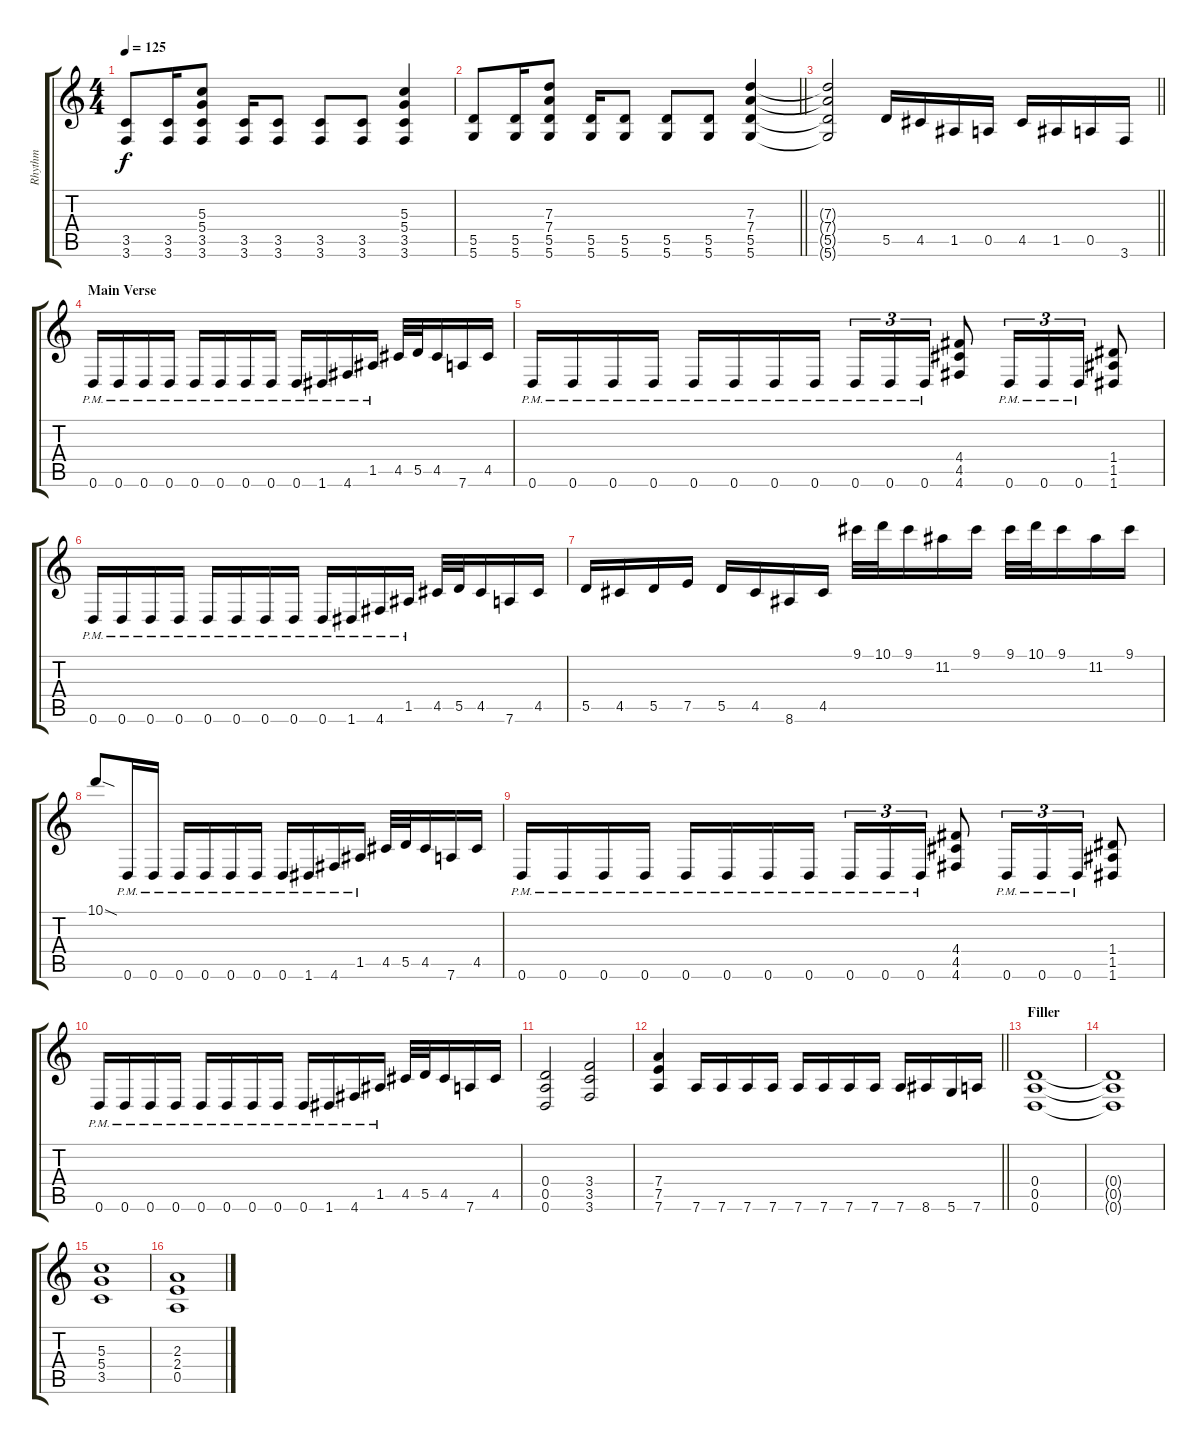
\track ("Rhythm" "Rhythm") {instrument distortionguitar}
\staff {score tabs}
\tuning (E4 B3 G3 D3 A2 D2) {hide}
\ts (4 4)
\tempo 125
\clef g2
\ks c
(3.5 3.6).8{dy f} (3.5 3.6).16 (5.3 5.4 3.5 3.6).8 (3.5 3.6).16 (3.5 3.6).8 (3.5 3.6).8 (3.5 3.6).8 (5.3 5.4 3.5 3.6).4 |
\barLineRight lightlight
(5.5 5.6).8 (5.5 5.6).16 (7.3 7.4 5.5 5.6).8 (5.5 5.6).16 (5.5 5.6).8 (5.5 5.6).8 (5.5 5.6).8 (7.3 7.4 5.5 5.6).4 |
\barLineRight lightlight
(7.3{t} 7.4{t} 5.5{t} 5.6{t}).2 5.5.16 4.5.16 1.5.16 0.5.16 4.5.16 1.5.16 0.5.16 3.6.16 |
\section ("" "Main Verse")
0.6{pm}.16 0.6{pm}.16 0.6{pm}.16 0.6{pm}.16 0.6{pm}.16 0.6{pm}.16 0.6{pm}.16 0.6{pm}.16 0.6{pm}.16 1.6{pm}.16 4.6{pm}.16 1.5{pm}.16 4.5.32 5.5.32 4.5.16 7.6.16 4.5.16 |
0.6{pm}.16 0.6{pm}.16 0.6{pm}.16 0.6{pm}.16 0.6{pm}.16 0.6{pm}.16 0.6{pm}.16 0.6{pm}.16 0.6{pm}.16{tu (3 2)} 0.6{pm}.16{tu (3 2)} 0.6{pm}.16{tu (3 2)} (4.4 4.5 4.6).8 0.6{pm}.16{tu (3 2)} 0.6{pm}.16{tu (3 2)} 0.6{pm}.16{tu (3 2)} (1.4 1.5 1.6).8 |
0.6{pm}.16 0.6{pm}.16 0.6{pm}.16 0.6{pm}.16 0.6{pm}.16 0.6{pm}.16 0.6{pm}.16 0.6{pm}.16 0.6{pm}.16 1.6{pm}.16 4.6{pm}.16 1.5{pm}.16 4.5.32 5.5.32 4.5.16 7.6.16 4.5.16 |
5.5.16 4.5.16 5.5.16 7.5.16 5.5.16 4.5.16 8.6.16 4.5.16 9.1.32 10.1.32 9.1.16 11.2.16 9.1.16 9.1.32 10.1.32 9.1.16 11.2.16 9.1.16 |
10.1{sod}.8 0.6{pm}.16 0.6{pm}.16 0.6{pm}.16 0.6{pm}.16 0.6{pm}.16 0.6{pm}.16 0.6{pm}.16 1.6{pm}.16 4.6{pm}.16 1.5{pm}.16 4.5.32 5.5.32 4.5.16 7.6.16 4.5.16 |
0.6{pm}.16 0.6{pm}.16 0.6{pm}.16 0.6{pm}.16 0.6{pm}.16 0.6{pm}.16 0.6{pm}.16 0.6{pm}.16 0.6{pm}.16{tu (3 2)} 0.6{pm}.16{tu (3 2)} 0.6{pm}.16{tu (3 2)} (4.4 4.5 4.6).8 0.6{pm}.16{tu (3 2)} 0.6{pm}.16{tu (3 2)} 0.6{pm}.16{tu (3 2)} (1.4 1.5 1.6).8 |
0.6{pm}.16 0.6{pm}.16 0.6{pm}.16 0.6{pm}.16 0.6{pm}.16 0.6{pm}.16 0.6{pm}.16 0.6{pm}.16 0.6{pm}.16 1.6{pm}.16 4.6{pm}.16 1.5{pm}.16 4.5.32 5.5.32 4.5.16 7.6.16 4.5.16 |
(0.4 0.5 0.6).2 (3.4 3.5 3.6).2 |
\barLineRight lightlight
(7.4 7.5 7.6).4 7.6.16 7.6.16 7.6.16 7.6.16 7.6.16 7.6.16 7.6.16 7.6.16 7.6.16 8.6.16 5.6.16 7.6.16 |
\section ("" "Filler")
(0.4 0.5 0.6).1 |
(0.4{t} 0.5{t} 0.6{t}).1 |
(5.3 5.4 3.5).1 |
(2.3 2.4 0.5).1
